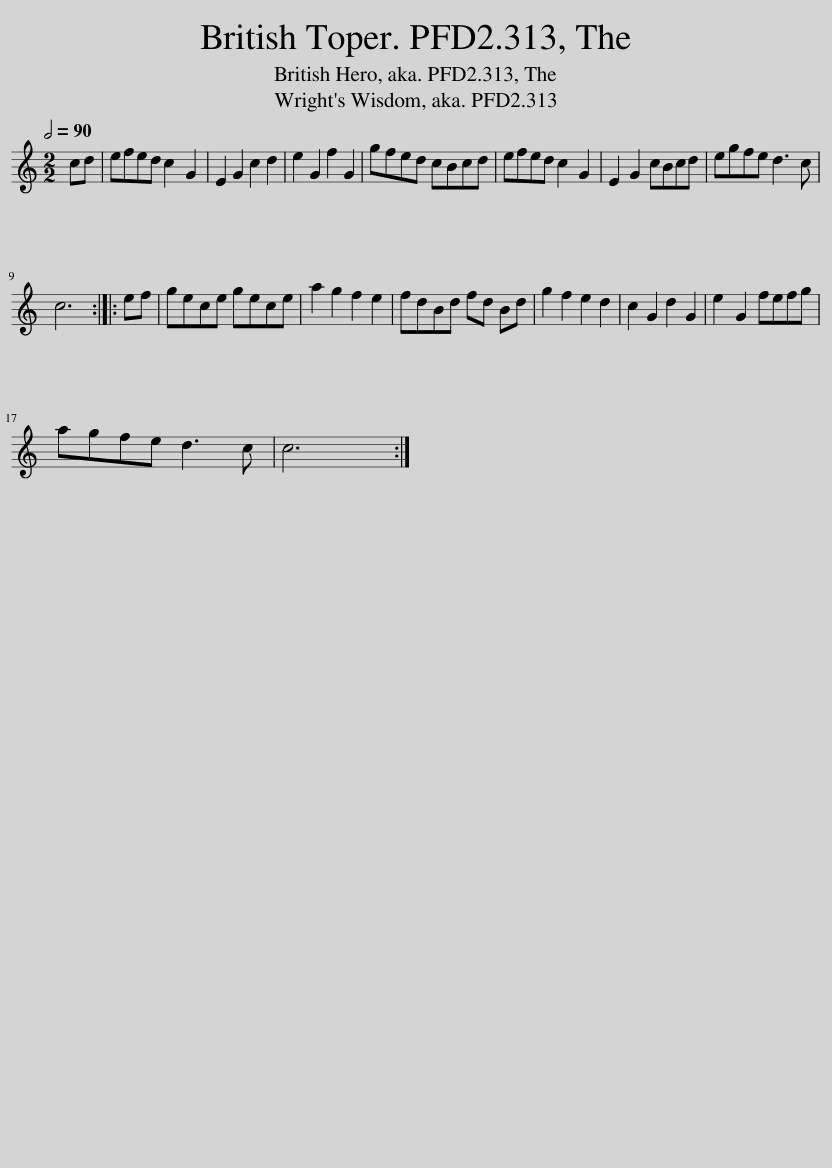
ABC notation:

X:1
L:1/8
Q:1/2=90
M:2/2
I:linebreak $
K:C
V:1 treble
V:1
 cd | efed c2 G2 | E2 G2 c2 d2 | e2 G2 f2 G2 | gfed cBcd | %5
 efed c2 G2 | E2 G2 cBcd | egfe d3 c |$ c6 :: ef | %10
 gece gece | a2 g2 f2 e2 | fdBd fd Bd | g2 f2 e2 d2 | c2 G2 d2 G2 | %15
 e2 G2 fefg |$ agfe d3 c | c6 :| %18
